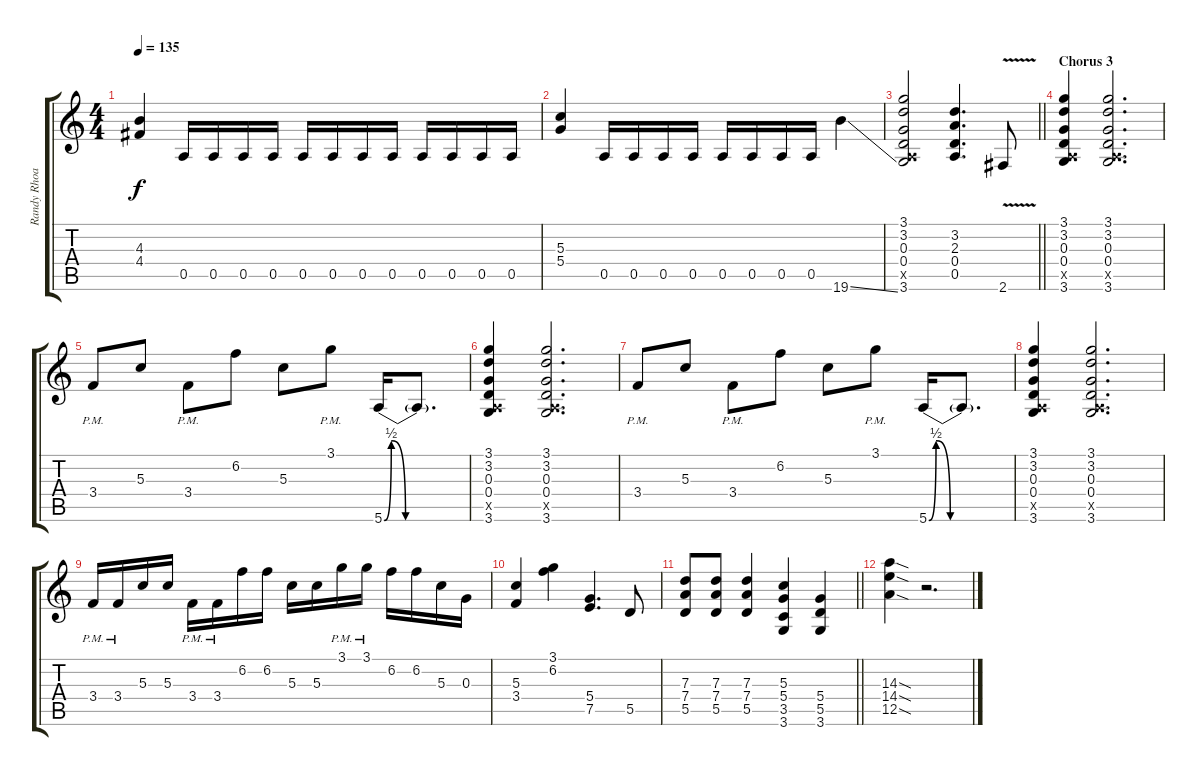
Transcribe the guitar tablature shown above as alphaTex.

\track ("Randy Rhoads (Guitar 1)" "Randy Rhoa") {instrument distortionguitar}
\staff {score tabs}
\tuning (E4 B3 G3 D3 A2 E2) {hide}
\ts (4 4)
\tempo 135
\clef g2
\ks c
(4.3 4.4).4{dy f} 0.5.16 0.5.16 0.5.16 0.5.16 0.5.16 0.5.16 0.5.16 0.5.16 0.5.16 0.5.16 0.5.16 0.5.16 |
(5.3 5.4).4 0.5.16 0.5.16 0.5.16 0.5.16 0.5.16 0.5.16 0.5.16 0.5.16 19.6{ss}.4 |
\barLineRight lightlight
(3.1 3.2 0.3 0.4 0.5{x} 3.6).2 (3.2 2.3 0.4 0.5).4{d} 2.6{v}.8 |
\section ("" "Chorus 3")
(3.1 3.2 0.3 0.4 0.5{x} 3.6).4 (3.1 3.2 0.3 0.4 0.5{x} 3.6).2{d} |
3.4{pm}.8 5.3.8 3.4{pm}.8 6.2.8 5.3.8 3.1{pm}.8 5.6{be (custom 0 0 5 2 15 0 30 0 45 0 60 0)}.16 5.6{t}.8{d} |
(3.1 3.2 0.3 0.4 0.5{x} 3.6).4 (3.1 3.2 0.3 0.4 0.5{x} 3.6).2{d} |
3.4{pm}.8 5.3.8 3.4{pm}.8 6.2.8 5.3.8 3.1{pm}.8 5.6{be (custom 0 0 5 2 15 0 30 0 45 0 60 0)}.16 5.6{t}.8{d} |
(3.1 3.2 0.3 0.4 0.5{x} 3.6).4 (3.1 3.2 0.3 0.4 0.5{x} 3.6).2{d} |
3.4{pm}.16 3.4{pm}.16 5.3.16 5.3.16 3.4{pm}.16 3.4{pm}.16 6.2.16 6.2.16 5.3.16 5.3.16 3.1{pm}.16 3.1{pm}.16 6.2.16 6.2.16 5.3.16 0.3.16 |
(5.3 3.4).4 (3.1 6.2).4 (5.4 7.5).4{d} 5.5.8 |
\barLineRight lightlight
(7.3 7.4 5.5).8 (7.3 7.4 5.5).8 (7.3 7.4 5.5).4 (5.3 5.4 3.5 3.6).4 (5.4 5.5 3.6).4 |
(14.3{sod} 14.4{sod} 12.5{sod}).4 r.2{d}
